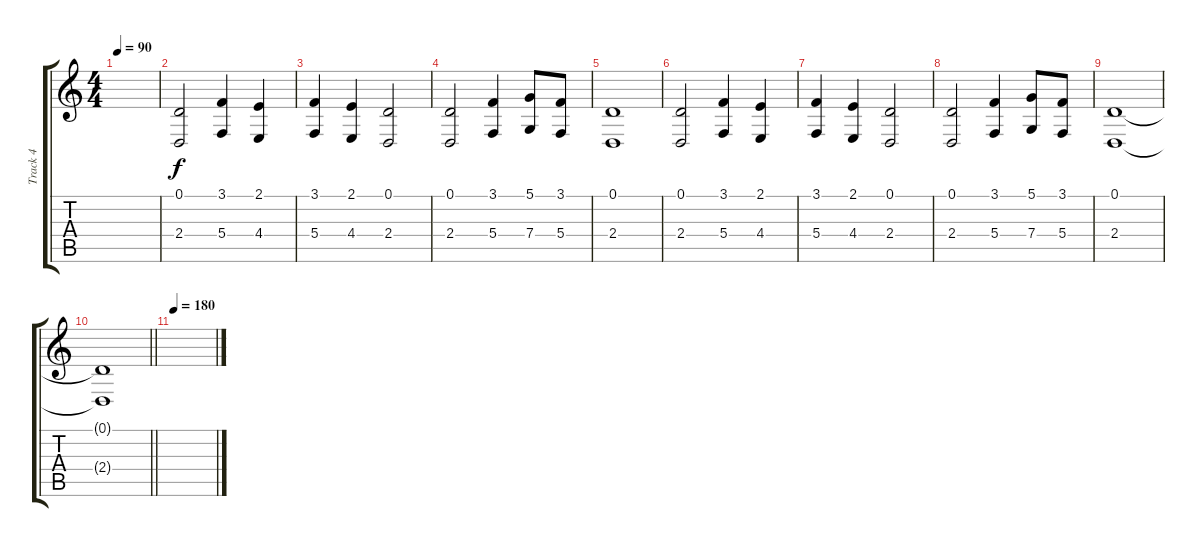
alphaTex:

\track ("Track 4" "Track 4") {instrument accordion}
\staff {score tabs}
\tuning (D4 A3 F3 C3 G2 D2) {hide}
\ts (4 4)
\tempo 90
\clef g2
\ks c
|
(0.1 2.4).2 (3.1 5.4).4 (2.1 4.4).4 |
(3.1 5.4).4 (2.1 4.4).4 (0.1 2.4).2 |
(0.1 2.4).2 (3.1 5.4).4 (5.1 7.4).8 (3.1 5.4).8 |
(0.1 2.4).1 |
(0.1 2.4).2 (3.1 5.4).4 (2.1 4.4).4 |
(3.1 5.4).4 (2.1 4.4).4 (0.1 2.4).2 |
(0.1 2.4).2 (3.1 5.4).4 (5.1 7.4).8 (3.1 5.4).8 |
(0.1 2.4).1 |
\barLineRight lightlight
(0.1{t} 2.4{t}).1 |
\tempo 180
